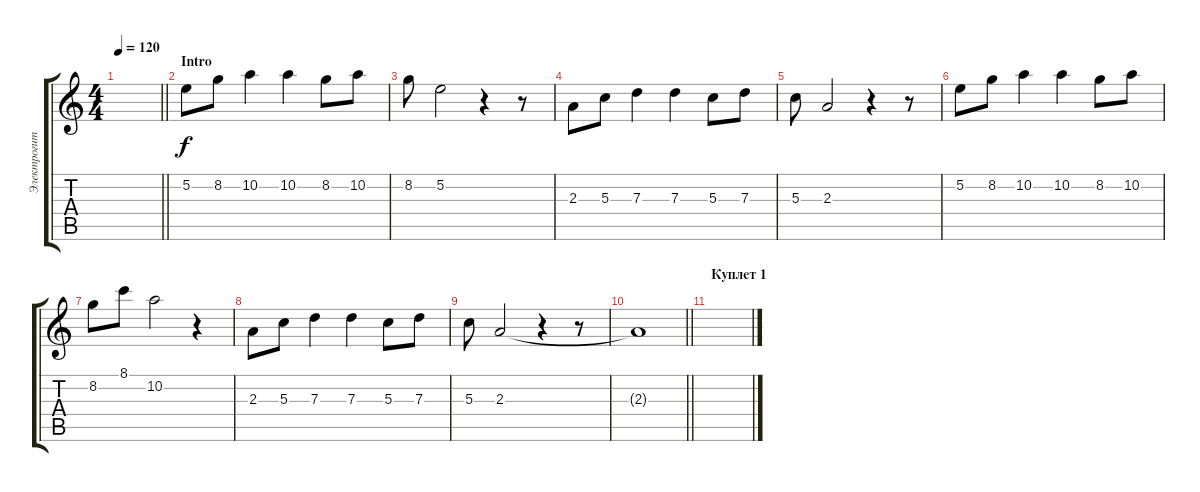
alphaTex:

\track ("Электрогитара" "Электрогит") {instrument distortionguitar}
\staff {score tabs}
\tuning (E4 B3 G3 D3 A2 E2) {hide}
\ts (4 4)
\tempo 120
\clef g2
\barLineRight lightlight
\ks c
|
\section ("" "Intro")
5.2.8 8.2.8 10.2.4 10.2.4 8.2.8 10.2.8 |
8.2.8 5.2.2 r.4 r.8 |
2.3.8 5.3.8 7.3.4 7.3.4 5.3.8 7.3.8 |
5.3.8 2.3.2 r.4 r.8 |
5.2.8 8.2.8 10.2.4 10.2.4 8.2.8 10.2.8 |
8.2.8 8.1.8 10.2.2 r.4 |
2.3.8 5.3.8 7.3.4 7.3.4 5.3.8 7.3.8 |
5.3.8 2.3.2 r.4 r.8 |
\barLineRight lightlight
2.3{t}.1 |
\section ("" "Куплет 1")
